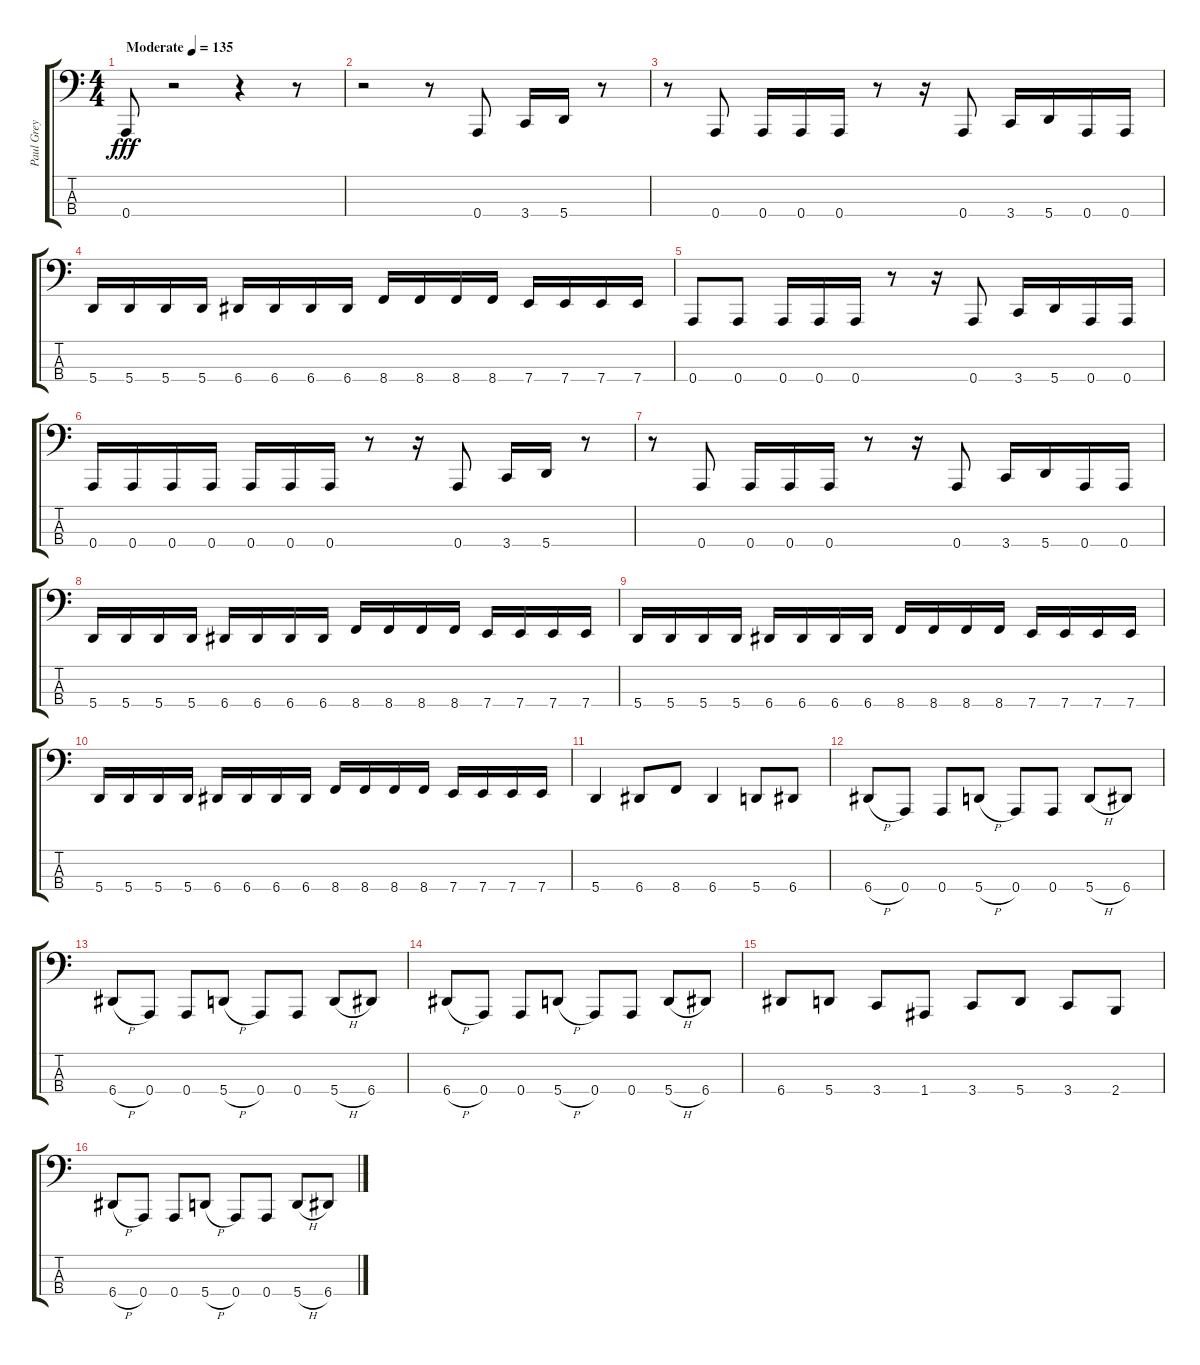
\track ("Paul Grey" "Paul Grey") {instrument electricbasspick}
\staff {score tabs}
\tuning (D2 A1 E1 A0) {hide}
\ts (4 4)
\tempo (135 "Moderate")
\clef f4
\ks c
0.4.8{dy fff instrument electricbasspick} r.2 r.4 r.8 |
r.2 r.8 0.4.8 3.4.16 5.4.16 r.8 |
r.8 0.4.8 0.4.16 0.4.16 0.4.16 r.8 r.16 0.4.8 3.4.16 5.4.16 0.4.16 0.4.16 |
5.4.16 5.4.16 5.4.16 5.4.16 6.4.16 6.4.16 6.4.16 6.4.16 8.4.16 8.4.16 8.4.16 8.4.16 7.4.16 7.4.16 7.4.16 7.4.16 |
0.4.8 0.4.8 0.4.16 0.4.16 0.4.16 r.8 r.16 0.4.8 3.4.16 5.4.16 0.4.16 0.4.16 |
0.4.16 0.4.16 0.4.16 0.4.16 0.4.16 0.4.16 0.4.16 r.8 r.16 0.4.8 3.4.16 5.4.16 r.8 |
r.8 0.4.8 0.4.16 0.4.16 0.4.16 r.8 r.16 0.4.8 3.4.16 5.4.16 0.4.16 0.4.16 |
5.4.16 5.4.16 5.4.16 5.4.16 6.4.16 6.4.16 6.4.16 6.4.16 8.4.16 8.4.16 8.4.16 8.4.16 7.4.16 7.4.16 7.4.16 7.4.16 |
5.4.16 5.4.16 5.4.16 5.4.16 6.4.16 6.4.16 6.4.16 6.4.16 8.4.16 8.4.16 8.4.16 8.4.16 7.4.16 7.4.16 7.4.16 7.4.16 |
5.4.16 5.4.16 5.4.16 5.4.16 6.4.16 6.4.16 6.4.16 6.4.16 8.4.16 8.4.16 8.4.16 8.4.16 7.4.16 7.4.16 7.4.16 7.4.16 |
5.4.4 6.4.8 8.4.8 6.4.4 5.4.8 6.4.8 |
6.4{h}.8 0.4.8 0.4.8 5.4{h}.8 0.4.8 0.4.8 5.4{h}.8 6.4.8 |
6.4{h}.8 0.4.8 0.4.8 5.4{h}.8 0.4.8 0.4.8 5.4{h}.8 6.4.8 |
6.4{h}.8 0.4.8 0.4.8 5.4{h}.8 0.4.8 0.4.8 5.4{h}.8 6.4.8 |
6.4.8 5.4.8 3.4.8 1.4.8 3.4.8 5.4.8 3.4.8 2.4.8 |
6.4{h}.8 0.4.8 0.4.8 5.4{h}.8 0.4.8 0.4.8 5.4{h}.8 6.4.8
